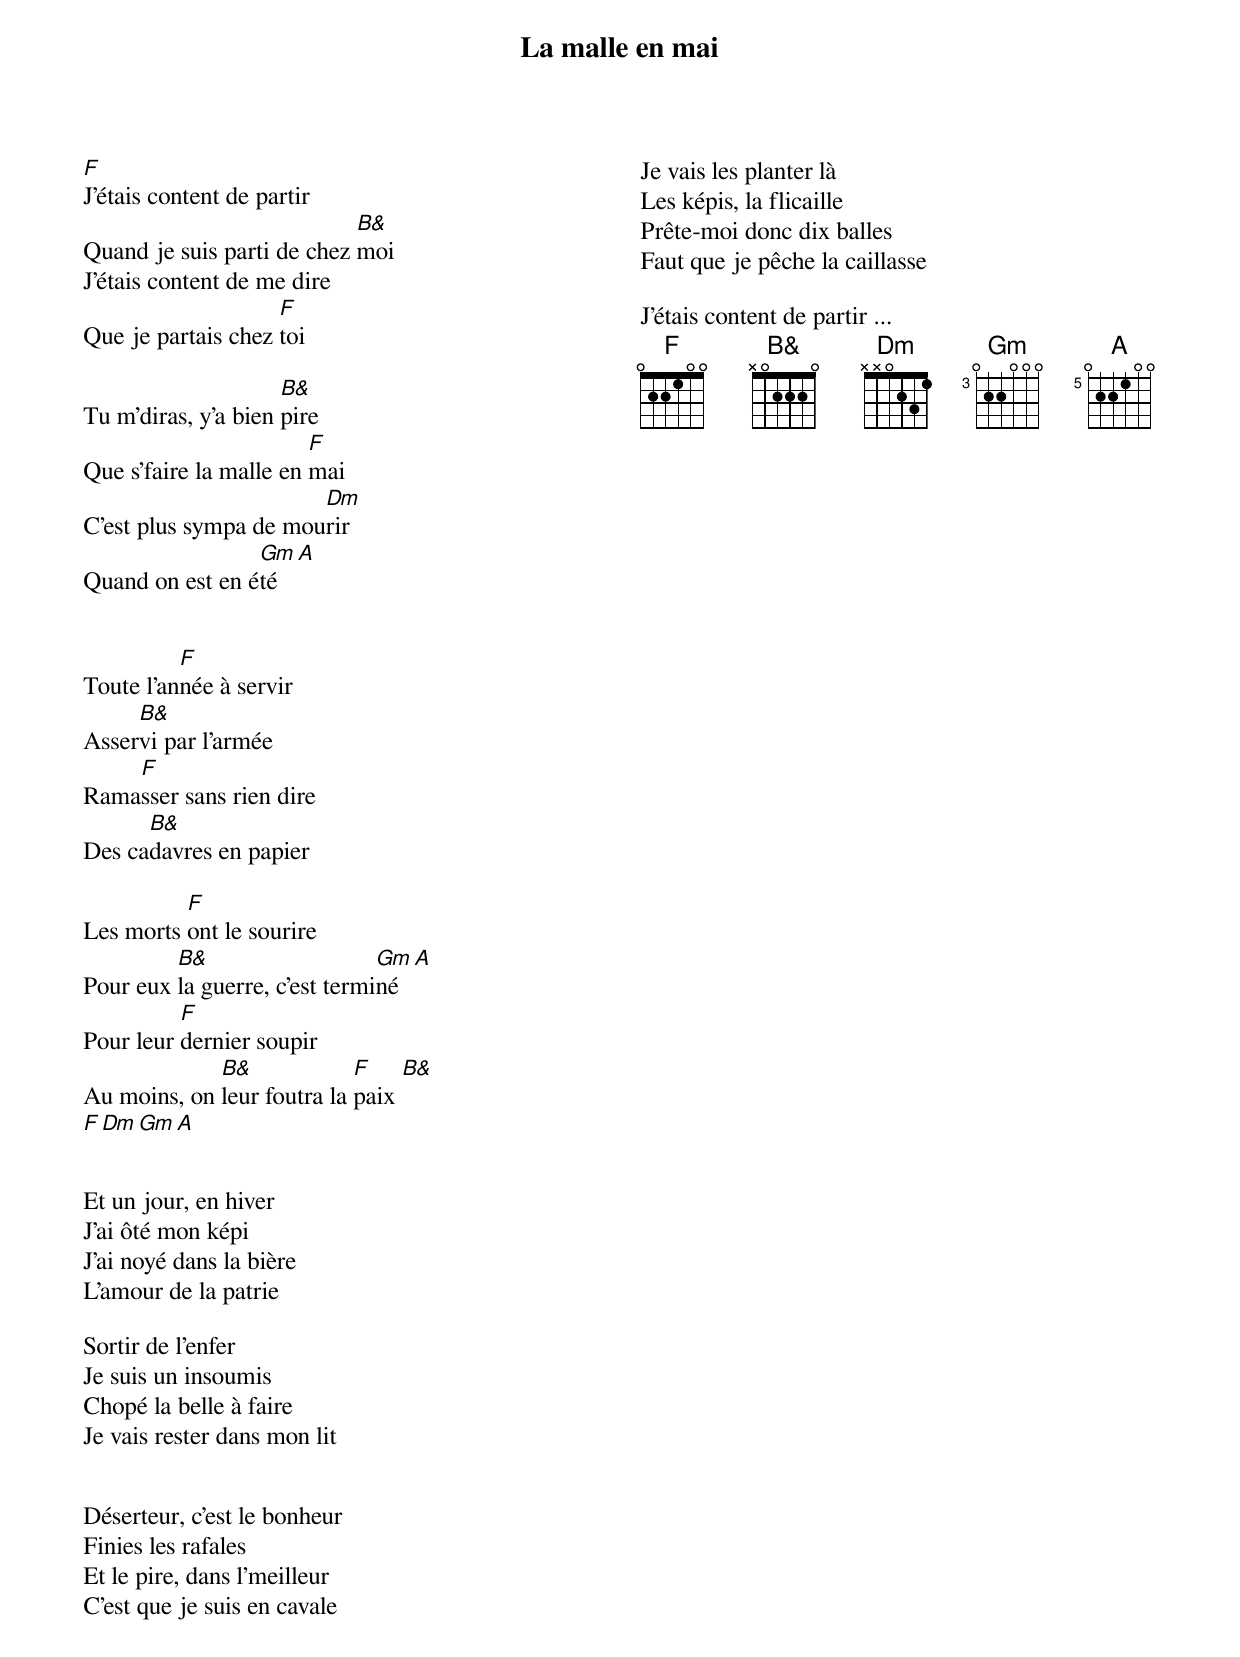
{title: La malle en mai}
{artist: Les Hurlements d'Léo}
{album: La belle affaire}
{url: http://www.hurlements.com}
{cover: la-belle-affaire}
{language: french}
{columns: 2}
{define: F base-fret 1 frets 0 2 2 1 0 0}
{define: B& base-fret 1 frets X 0 2 2 2 0}
{define: Dm frets X X 0 2 3 1}
{define: Gm base-fret 3 frets 0 2 2 0 0 0}
{define: A base-fret 5 frets 0 2 2 1 0 0}


[F]J'étais content de partir
Quand je suis parti de chez [B&]moi
J'étais content de me dire
Que je partais chez [F]toi

Tu m'diras, y'a bien [B&]pire
Que s'faire la malle en [F]mai
C'est plus sympa de mou[Dm]rir
Quand on est en é[Gm]té [A]


Toute l'an[F]née à servir
Asser[B&]vi par l'armée
Rama[F]sser sans rien dire
Des ca[B&]davres en papier

Les morts [F]ont le sourire
Pour eux [B&]la guerre, c'est termi[Gm]né [A]
Pour leur [F]dernier soupir
Au moins, on [B&]leur foutra la [F]paix [B&]
[F][Dm][Gm][A]


Et un jour, en hiver
J'ai ôté mon képi
J'ai noyé dans la bière
L'amour de la patrie

Sortir de l'enfer
Je suis un insoumis
Chopé la belle à faire
Je vais rester dans mon lit


Déserteur, c'est le bonheur
Finies les rafales
Et le pire, dans l'meilleur
C'est que je suis en cavale

Je vais les planter là
Les képis, la flicaille
Prête-moi donc dix balles
Faut que je pêche la caillasse

J'étais content de partir ...
